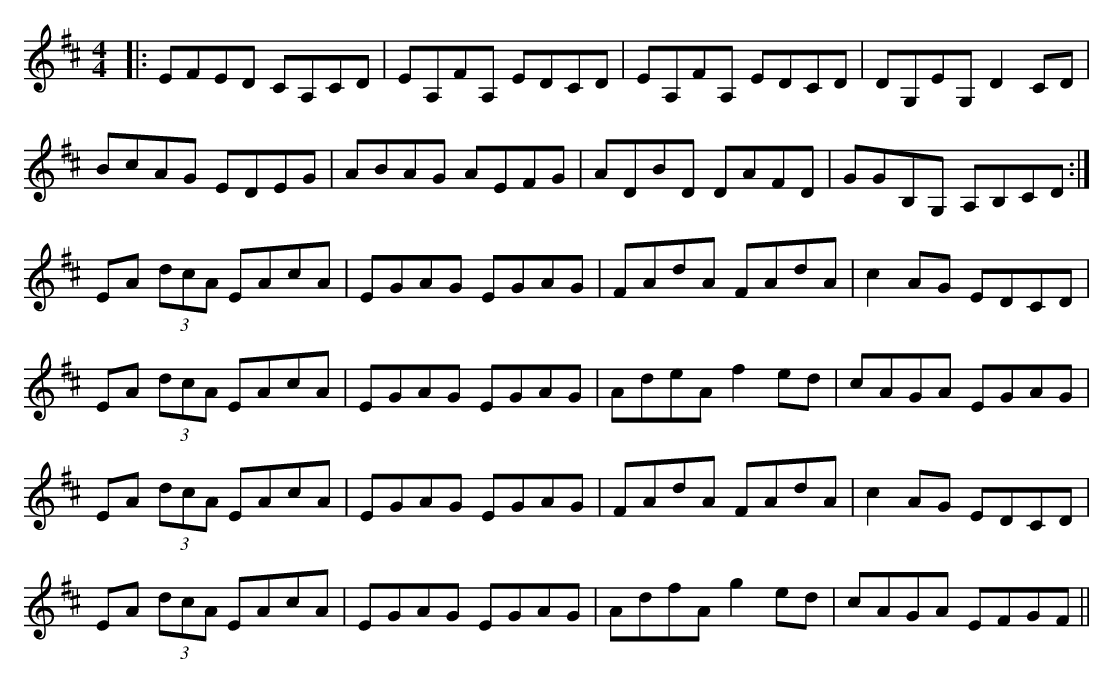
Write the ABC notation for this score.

X:1
M:4/4
K:Amix
|:EFED CA,CD|EA,FA, EDCD|EA,FA, EDCD|DG,EG, D2 CD|
BcAG EDEG|ABAG AEFG|ADBD DAFD|GGB,G, A,B,CD:|
EA (3dcA EAcA|EGAG EGAG|FAdA FAdA|c2 AG EDCD|
EA (3dcA EAcA|EGAG EGAG|AdeA f2 ed|cAGA EGAG|
EA (3dcA EAcA|EGAG EGAG|FAdA FAdA|c2 AG EDCD|
EA (3dcA EAcA|EGAG EGAG|AdfA g2 ed|cAGA EFGF||
